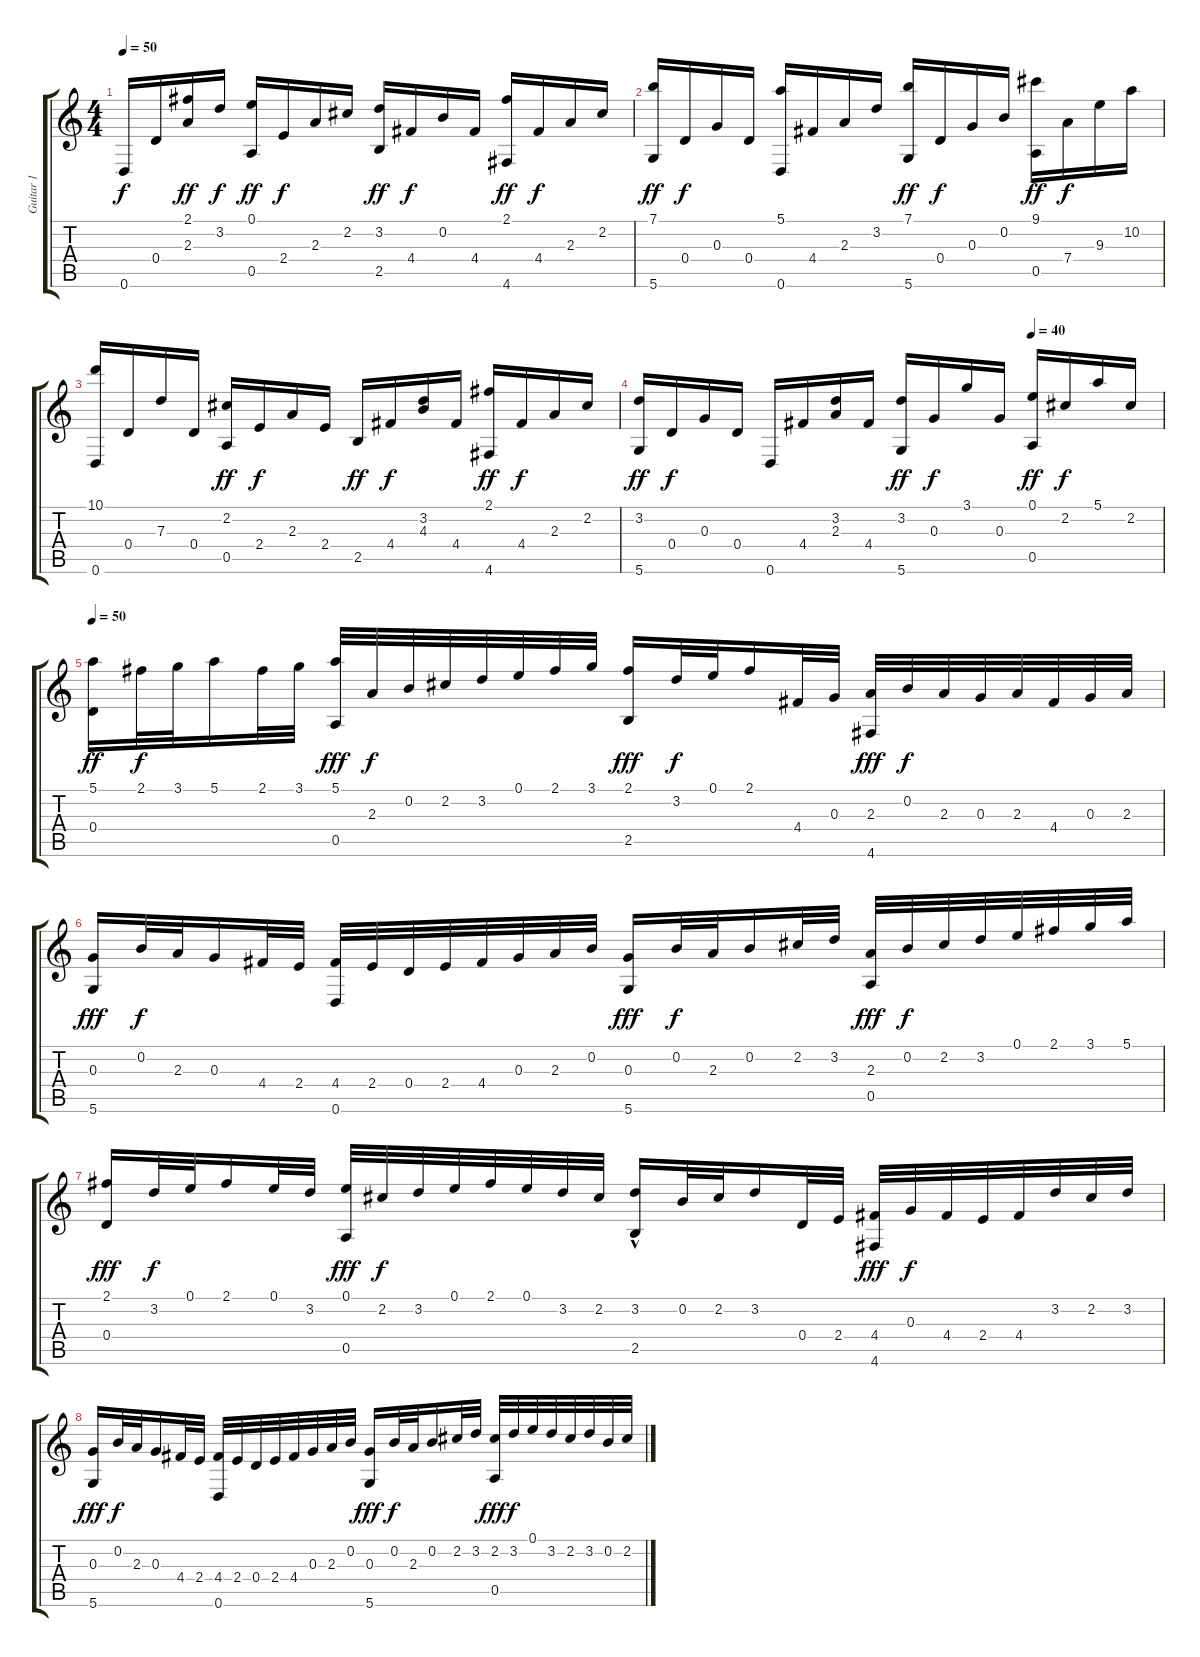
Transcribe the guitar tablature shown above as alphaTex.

\track ("Guitar 1" "Guitar 1") {instrument acousticguitarsteel}
\staff {score tabs}
\tuning (E4 B3 G3 D3 A2 D2) {hide}
\ts (4 4)
\tempo 50
\clef g2
\ks c
0.6.16{dy f} 0.4.16 (2.1 2.3).16{dy ff} 3.2.16{dy f} (0.1 0.5).16{dy ff} 2.4.16{dy f} 2.3.16 2.2.16 (3.2 2.5).16{dy ff} 4.4.16{dy f} 0.2.16 4.4.16 (2.1 4.6).16{dy ff} 4.4.16{dy f} 2.3.16 2.2.16 |
(7.1 5.6).16{dy ff} 0.4.16{dy f} 0.3.16 0.4.16 (5.1 0.6).16 4.4.16 2.3.16 3.2.16 (7.1 5.6).16{dy ff} 0.4.16{dy f} 0.3.16 0.2.16 (9.1 0.5).16{dy ff} 7.4.16{dy f} 9.3.16 10.2.16 |
(10.1 0.6).16 0.4.16 7.3.16 0.4.16 (2.2 0.5).16{dy ff} 2.4.16{dy f} 2.3.16 2.4.16 2.5.16{dy ff} 4.4.16{dy f} (3.2 4.3).16 4.4.16 (2.1 4.6).16{dy ff} 4.4.16{dy f} 2.3.16 2.2.16 |
\tempo (40 0.75)
(3.2 5.6).16{dy ff} 0.4.16{dy f} 0.3.16 0.4.16 0.6.16 4.4.16 (3.2 2.3).16 4.4.16 (3.2 5.6).16{dy ff} 0.3.16{dy f} 3.1.16 0.3.16 (0.1 0.5).16{dy ff} 2.2.16{dy f} 5.1.16 2.2.16 |
\tempo 50
(5.1 0.4).16{dy ff} 2.1.32{dy f} 3.1.32 5.1.16 2.1.32 3.1.32 (5.1 0.5).32{dy fff} 2.3.32{dy f} 0.2.32 2.2.32 3.2.32 0.1.32 2.1.32 3.1.32 (2.1 2.5).16{dy fff} 3.2.32{dy f} 0.1.32 2.1.16 4.4.32 0.3.32 (2.3 4.6).32{dy fff} 0.2.32{dy f} 2.3.32 0.3.32 2.3.32 4.4.32 0.3.32 2.3.32 |
(0.3 5.6).16{dy fff} 0.2.32{dy f} 2.3.32 0.3.16 4.4.32 2.4.32 (4.4 0.6).32 2.4.32 0.4.32 2.4.32 4.4.32 0.3.32 2.3.32 0.2.32 (0.3 5.6).16{dy fff} 0.2.32{dy f} 2.3.32 0.2.16 2.2.32 3.2.32 (2.3 0.5).32{dy fff} 0.2.32{dy f} 2.2.32 3.2.32 0.1.32 2.1.32 3.1.32 5.1.32 |
(2.1 0.4).16{dy fff} 3.2.32{dy f} 0.1.32 2.1.16 0.1.32 3.2.32 (0.1 0.5).32{dy fff} 2.2.32{dy f} 3.2.32 0.1.32 2.1.32 0.1.32 3.2.32 2.2.32 (3.2 2.5{hac}).16 0.2.32 2.2.32 3.2.16 0.4.32 2.4.32 (4.4 4.6).32{dy fff} 0.3.32{dy f} 4.4.32 2.4.32 4.4.32 3.2.32 2.2.32 3.2.32 |
(0.3 5.6).16{dy fff} 0.2.32{dy f} 2.3.32 0.3.16 4.4.32 2.4.32 (4.4 0.6).32 2.4.32 0.4.32 2.4.32 4.4.32 0.3.32 2.3.32 0.2.32 (0.3 5.6).16{dy fff} 0.2.32{dy f} 2.3.32 0.2.16 2.2.32 3.2.32 (2.2 0.5).32{dy fff} 3.2.32{dy f} 0.1.32 3.2.32 2.2.32 3.2.32 0.2.32 2.2.32
